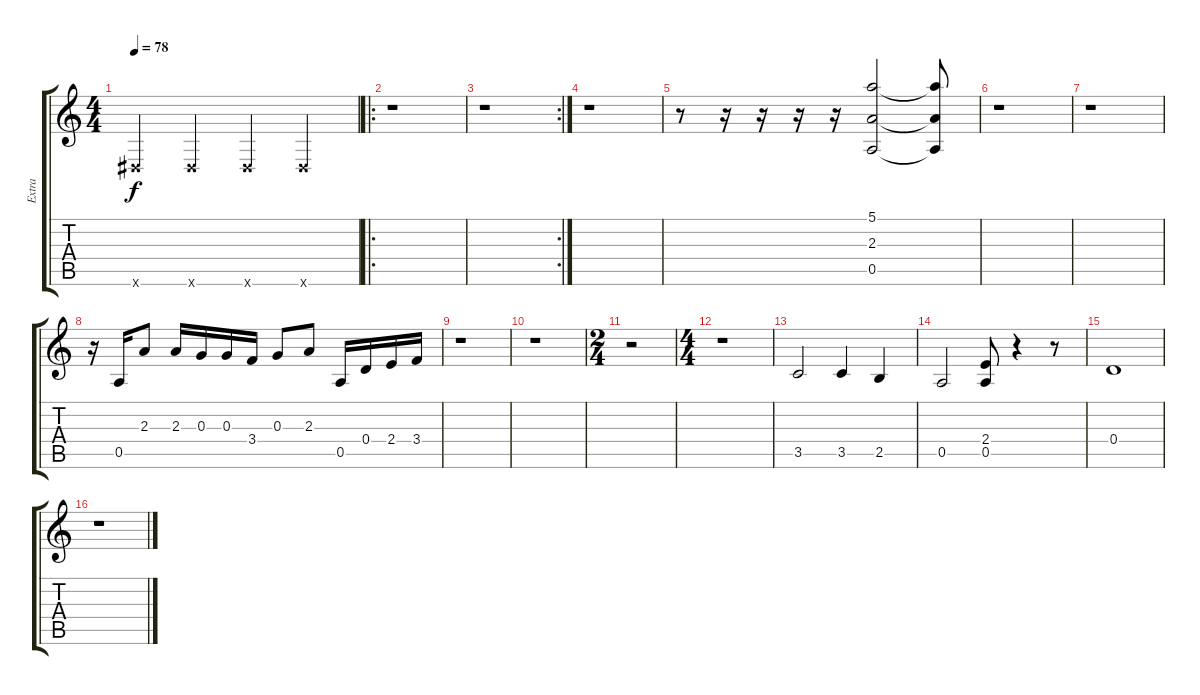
\track ("Extra" "Extra") {instrument acousticguitarsteel}
\staff {score tabs}
\tuning (E4 B3 G3 D3 A2 E2) {hide}
\ts (4 4)
\tempo 78
\clef g2
\ks c
-1.6{x}.4{dy f instrument acousticguitarsteel} -1.6{x}.4 -1.6{x}.4 -1.6{x}.4 |
\ro
r.1 |
\rc 2
r.1 |
r.1 |
r.8 r.16 r.16 r.16 r.16 (5.1 2.3 0.5).2 (5.1{t} 2.3{t} 0.5{t}).8 |
r.1 |
r.1 |
r.16 0.5.16 2.3.8 2.3.16 0.3.16 0.3.16 3.4.16 0.3.8 2.3.8 0.5.16 0.4.16 2.4.16 3.4.16 |
r.1 |
r.1 |
\ts (2 4)
r.2 |
\ts (4 4)
r.1 |
3.5.2 3.5.4 2.5.4 |
0.5.2 (2.4 0.5).8 r.4 r.8 |
0.4.1 |
r.1
